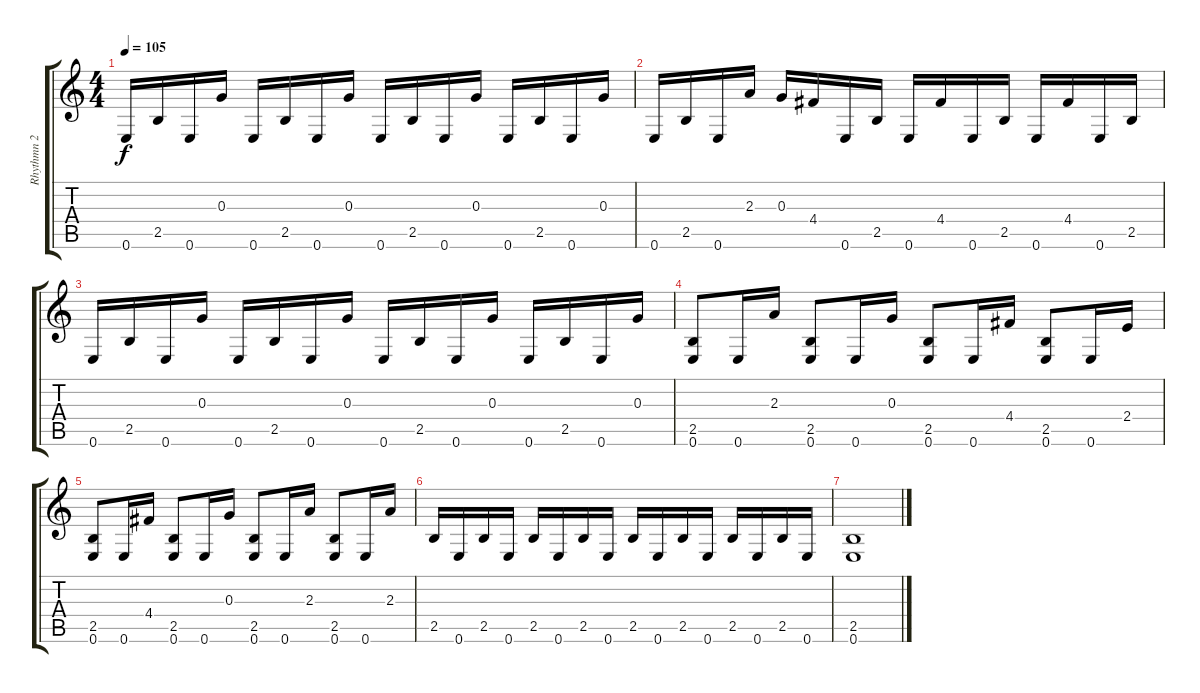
\track ("Rhythmn 2 (Distortion Guitar)" "Rhythmn 2 ") {instrument distortionguitar}
\staff {score tabs}
\tuning (E4 B3 G3 D3 A2 E2) {hide}
\ts (4 4)
\tempo 105
\clef g2
\ks c
0.6.16{dy f} 2.5.16 0.6.16 0.3.16 0.6.16 2.5.16 0.6.16 0.3.16 0.6.16 2.5.16 0.6.16 0.3.16 0.6.16 2.5.16 0.6.16 0.3.16 |
0.6.16 2.5.16 0.6.16 2.3.16 0.3.16 4.4.16 0.6.16 2.5.16 0.6.16 4.4.16 0.6.16 2.5.16 0.6.16 4.4.16 0.6.16 2.5.16 |
0.6.16 2.5.16 0.6.16 0.3.16 0.6.16 2.5.16 0.6.16 0.3.16 0.6.16 2.5.16 0.6.16 0.3.16 0.6.16 2.5.16 0.6.16 0.3.16 |
(2.5 0.6).8 0.6.16 2.3.16 (2.5 0.6).8 0.6.16 0.3.16 (2.5 0.6).8 0.6.16 4.4.16 (2.5 0.6).8 0.6.16 2.4.16 |
(2.5 0.6).8 0.6.16 4.4.16 (2.5 0.6).8 0.6.16 0.3.16 (2.5 0.6).8 0.6.16 2.3.16 (2.5 0.6).8 0.6.16 2.3.16 |
2.5.16 0.6.16 2.5.16 0.6.16 2.5.16 0.6.16 2.5.16 0.6.16 2.5.16 0.6.16 2.5.16 0.6.16 2.5.16 0.6.16 2.5.16 0.6.16 |
(2.5 0.6).1
